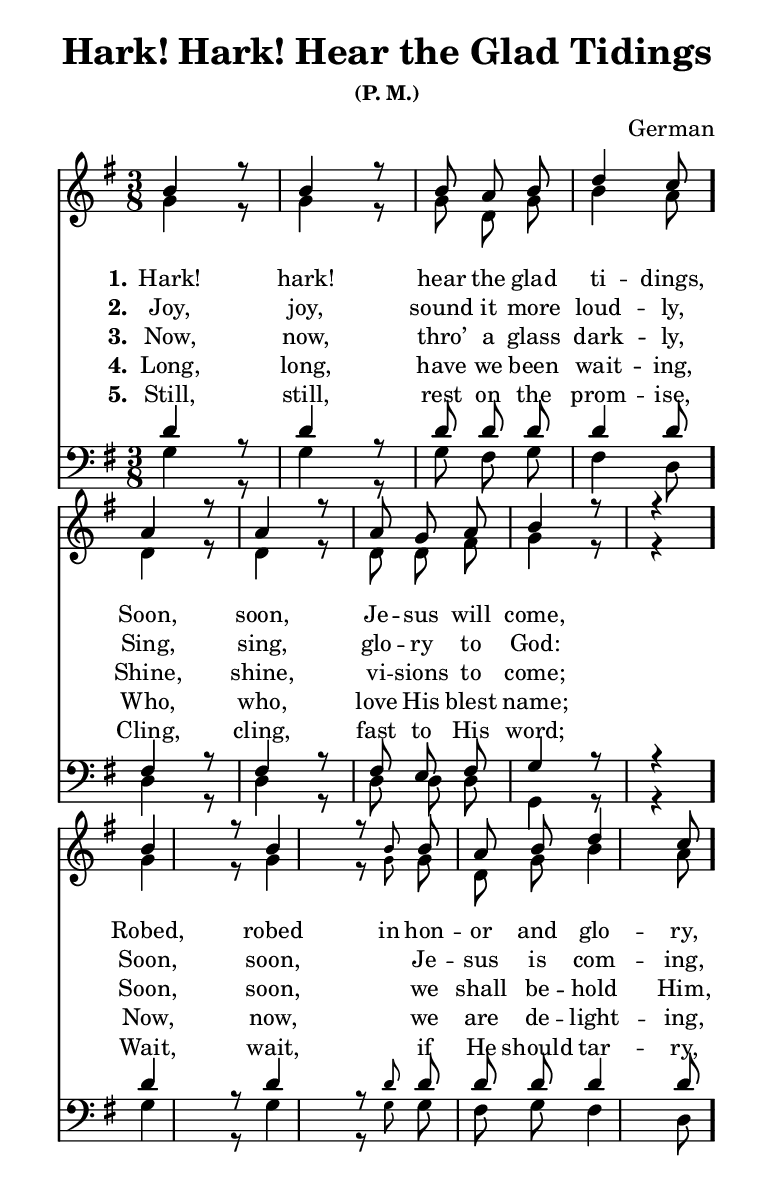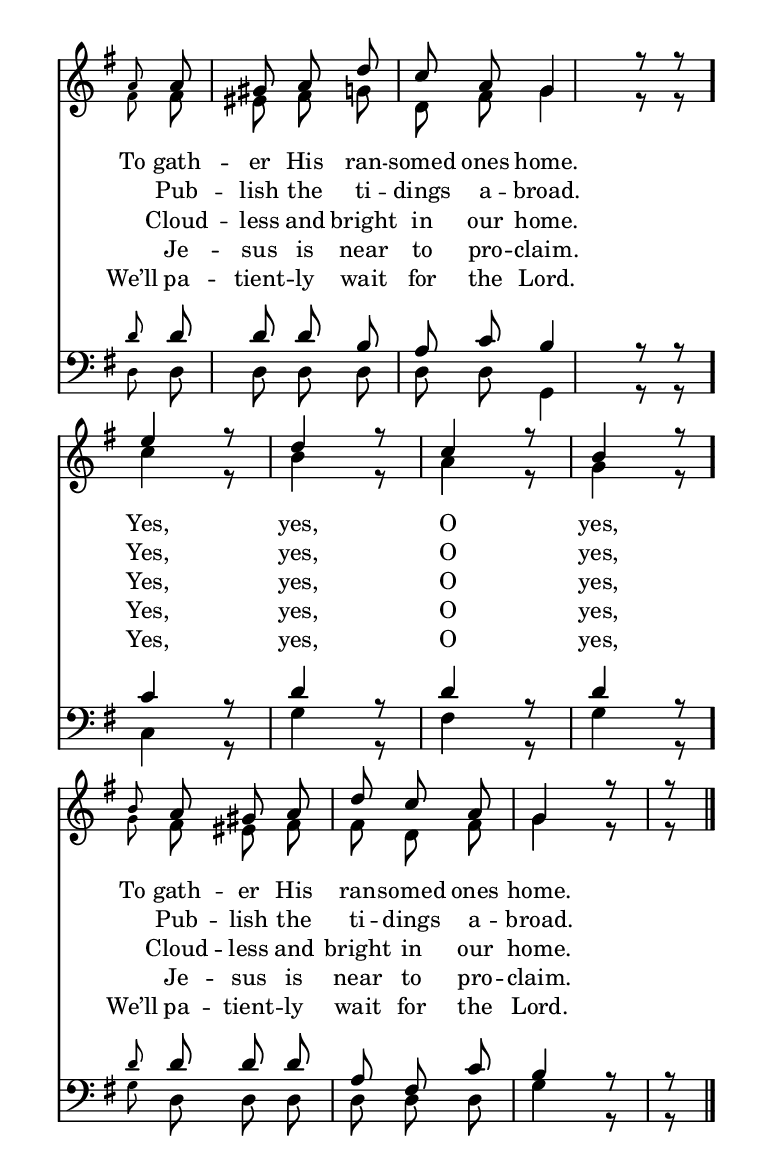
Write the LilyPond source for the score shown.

\include "common/global.ily"
\paper {
  \include "common/paper.ily"
  ragged-bottom = ##t
  ragged-last-bottom = ##t
  systems-per-page = 3
  page-count = ##f
}

\header{
  title = "Hark! Hark! Hear the Glad Tidings"
  subsubtitle = "(P. M.)"
  %meter = "P.M."
  %poet = ""
  composer = "German"
  %copyright = ""
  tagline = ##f
}

% for fermata in MIDI
ta = { \tempo 4=70 }
tb = { \tempo 4=35 }

patternAA = { c4 r8 | c4 r8 | c8 c8 c8 | c4 c8 }
patternAB = { c4 r8 | c4 r8 | c8 c8 c8 | c4 r8 }
patternAC = { c4 r8 | c4 r8 \grace c8 | c8 c8 c8 | c4 c8 \grace c8 } % NOTE grace note was a c16, changed to c8 for audio aesthetic
patternBA = { c8 c8 c8 | c8 c8 c8 | c4 r8 }
patternCA = { c4 r8 | c4 r8 | c4 r8 | c4 r8 \grace c8 }

global = {
  \include "common/overrides.ily"
  \override Staff.TimeSignature.style = #'()
  \time 3/8
  \override Score.MetronomeMark.transparent = ##t % hide all fermata changes too
  \ta
  \key g \major
  %\partial 4
  \autoBeamOff
}

notesSoprano = {
\global
\relative c'' {

  \changePitch \patternAA { b | b | b a b | d c }
  \changePitch \patternAB { a | a | a g a | b r }
  \changePitch \patternAC { b | b b | b a b | d c a }
  \changePitch \patternBA { a gis a | d c a | g r }
  \changePitch \patternCA { e' | d | c | b b }
  \changePitch \patternBA { a gis a | d c a | g r }

  \bar "|."

}
}

notesAlto = {
\global
\relative e' {

  \changePitch \patternAA { g | g g d g | b a }
  \changePitch \patternAB { d, | d | d d fis | g r }
  \changePitch \patternAC { g | g g | g d g | b a fis }
  \changePitch \patternBA { fis eis fis | g d fis | g r }
  \changePitch \patternCA { c | b | a | g g }
  \changePitch \patternBA { fis eis fis | fis d fis | g r }

}
}

notesTenor = {
\global
\relative a {

  \changePitch \patternAA { d | d | d d d | d d }
  \changePitch \patternAB { fis, | fis | fis e fis | g r }
  \changePitch \patternAC { d' | d d | d d d | d d d }
  \changePitch \patternBA { d d d | b a c | b r }
  \changePitch \patternCA { c | d | d | d d }
  \changePitch \patternBA { d d d | a fis c' | b r }

}
}

notesBass = {
\global
\relative f {

  \changePitch \patternAA { g | g | g fis g | fis d }
  \changePitch \patternAB { d | d | d d d | g, r }
  \changePitch \patternAC { g' | g g | g fis g | fis d d }
  \changePitch \patternBA { d d d | d d d | g, r }
  \changePitch \patternCA { c | g' | fis | g g }
  \changePitch \patternBA { d d d | d d d | g r }

}
}

wordsA = \lyricmode {
\set stanza = "1."

Hark! hark! hear the glad ti -- dings,
Soon, soon, Je -- sus will come, { \set includeGraceNotes = ##t }
Robed, robed in hon -- or and glo -- ry,
To gath -- er His ran -- somed ones home.
Yes, yes, O yes,
To gath -- er His ran -- somed ones home.  { \set includeGraceNotes = ##f }

}

wordsB = \lyricmode {
\set stanza = "2."

% measure bars put on second verse instead of first due to unusual line
% splitting
Joy, joy, sound it more loud -- ly, \bar "."
Sing, sing, glo -- ry to God: \bar "." \break
Soon, soon, Je -- sus is com -- ing,
Pub -- lish the ti -- dings a -- broad. \bar "." \break
Yes, yes, O yes,
Pub -- lish the ti -- dings a -- broad. \bar "." \break

}

wordsC = \lyricmode {
\set stanza = "3."

Now, now, thro’ a glass dark -- ly,
Shine, shine, vi -- sions to come;
Soon, soon, we shall be -- hold Him,
Cloud -- less and bright in our home.
Yes, yes, O yes,
Cloud -- less and bright in our home.

}

wordsD = \lyricmode {
\set stanza = "4."

Long, long, have we been wait -- ing,
Who, who, love His blest name;
Now, now, we are de -- light -- ing,
Je -- sus is near to pro -- claim.
Yes, yes, O yes,
Je -- sus is near to pro -- claim.

}

wordsE = \lyricmode {
\set stanza = "5."

% measure bars put partly on fifth verse due to grace notes
Still, still, rest on the prom -- ise,
Cling, cling, fast to His word;
Wait, wait, if He should { \set includeGraceNotes = ##t } tar -- ry, \bar "."
We’ll pa -- tient -- ly wait for the Lord.
Yes, yes, O yes, \bar "."
We’ll pa -- tient -- ly wait for the Lord. { \set includeGraceNotes = ##f }

}

\score {
  \context ChoirStaff <<
    \context Staff = upper <<
      \set ChoirStaff.systemStartDelimiter = #'SystemStartBar
      \context Voice  = sopranos { \voiceOne << \notesSoprano >> }
      \context Voice  = altos { \voiceTwo << \notesAlto >> }
      \context Lyrics = one   \lyricsto sopranos \wordsA
      \context Lyrics = two   \lyricsto sopranos \wordsB
      \context Lyrics = three \lyricsto sopranos \wordsC
      \context Lyrics = four  \lyricsto sopranos \wordsD
      \context Lyrics = five  \lyricsto sopranos \wordsE
    >>
    \context Staff = men <<
      \clef bass
      \context Voice  = tenors { \voiceOne << \notesTenor >> }
      \context Voice  = basses { \voiceTwo << \notesBass >> }
    >>
  >>
  \layout {
    \include "common/layout.ily"
  }
  \midi{
    \include "common/midi.ily"
  }
}

\version "2.18.0"  % necessary for upgrading to future LilyPond versions.

% vi:set et ts=2 sw=2 ai nocindent syntax=lilypond
